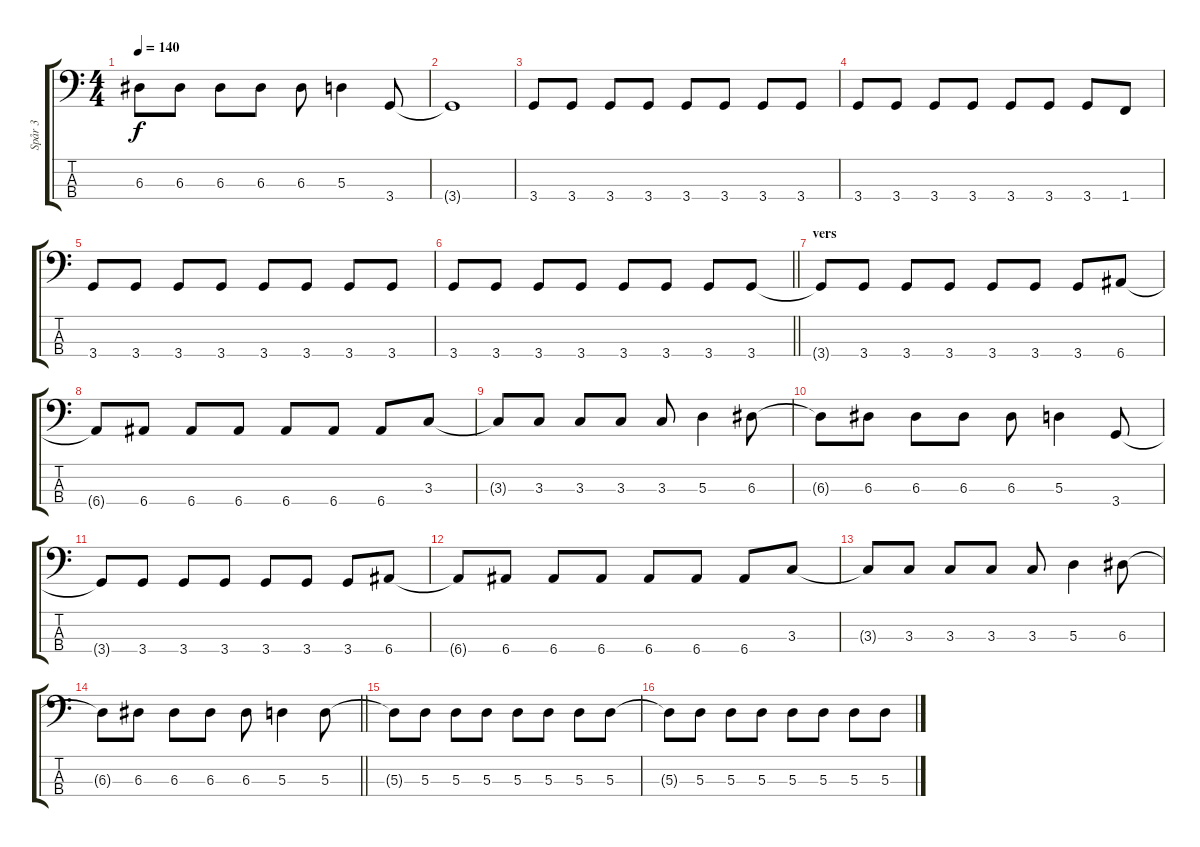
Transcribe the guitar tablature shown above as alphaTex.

\track ("Spår 3" "Spår 3") {instrument electricbassfinger}
\staff {score tabs}
\tuning (G2 D2 A1 E1) {hide}
\ts (4 4)
\tempo 140
\clef f4
\ks c
6.3{t}.8{dy f} 6.3.8 6.3.8 6.3.8 6.3.8 5.3.4 3.4.8 |
3.4{t}.1 |
3.4.8 3.4.8 3.4.8 3.4.8 3.4.8 3.4.8 3.4.8 3.4.8 |
3.4.8 3.4.8 3.4.8 3.4.8 3.4.8 3.4.8 3.4.8 1.4.8 |
3.4.8 3.4.8 3.4.8 3.4.8 3.4.8 3.4.8 3.4.8 3.4.8 |
\barLineRight lightlight
3.4.8 3.4.8 3.4.8 3.4.8 3.4.8 3.4.8 3.4.8 3.4.8 |
\section ("" "vers")
3.4{t}.8 3.4.8 3.4.8 3.4.8 3.4.8 3.4.8 3.4.8 6.4.8 |
6.4{t}.8 6.4.8 6.4.8 6.4.8 6.4.8 6.4.8 6.4.8 3.3.8 |
3.3{t}.8 3.3.8 3.3.8 3.3.8 3.3.8 5.3.4 6.3.8 |
6.3{t}.8 6.3.8 6.3.8 6.3.8 6.3.8 5.3.4 3.4.8 |
3.4{t}.8 3.4.8 3.4.8 3.4.8 3.4.8 3.4.8 3.4.8 6.4.8 |
6.4{t}.8 6.4.8 6.4.8 6.4.8 6.4.8 6.4.8 6.4.8 3.3.8 |
3.3{t}.8 3.3.8 3.3.8 3.3.8 3.3.8 5.3.4 6.3.8 |
\barLineRight lightlight
6.3{t}.8 6.3.8 6.3.8 6.3.8 6.3.8 5.3.4 5.3.8 |
5.3{t}.8 5.3.8 5.3.8 5.3.8 5.3.8 5.3.8 5.3.8 5.3.8 |
5.3{t}.8 5.3.8 5.3.8 5.3.8 5.3.8 5.3.8 5.3.8 5.3.8
